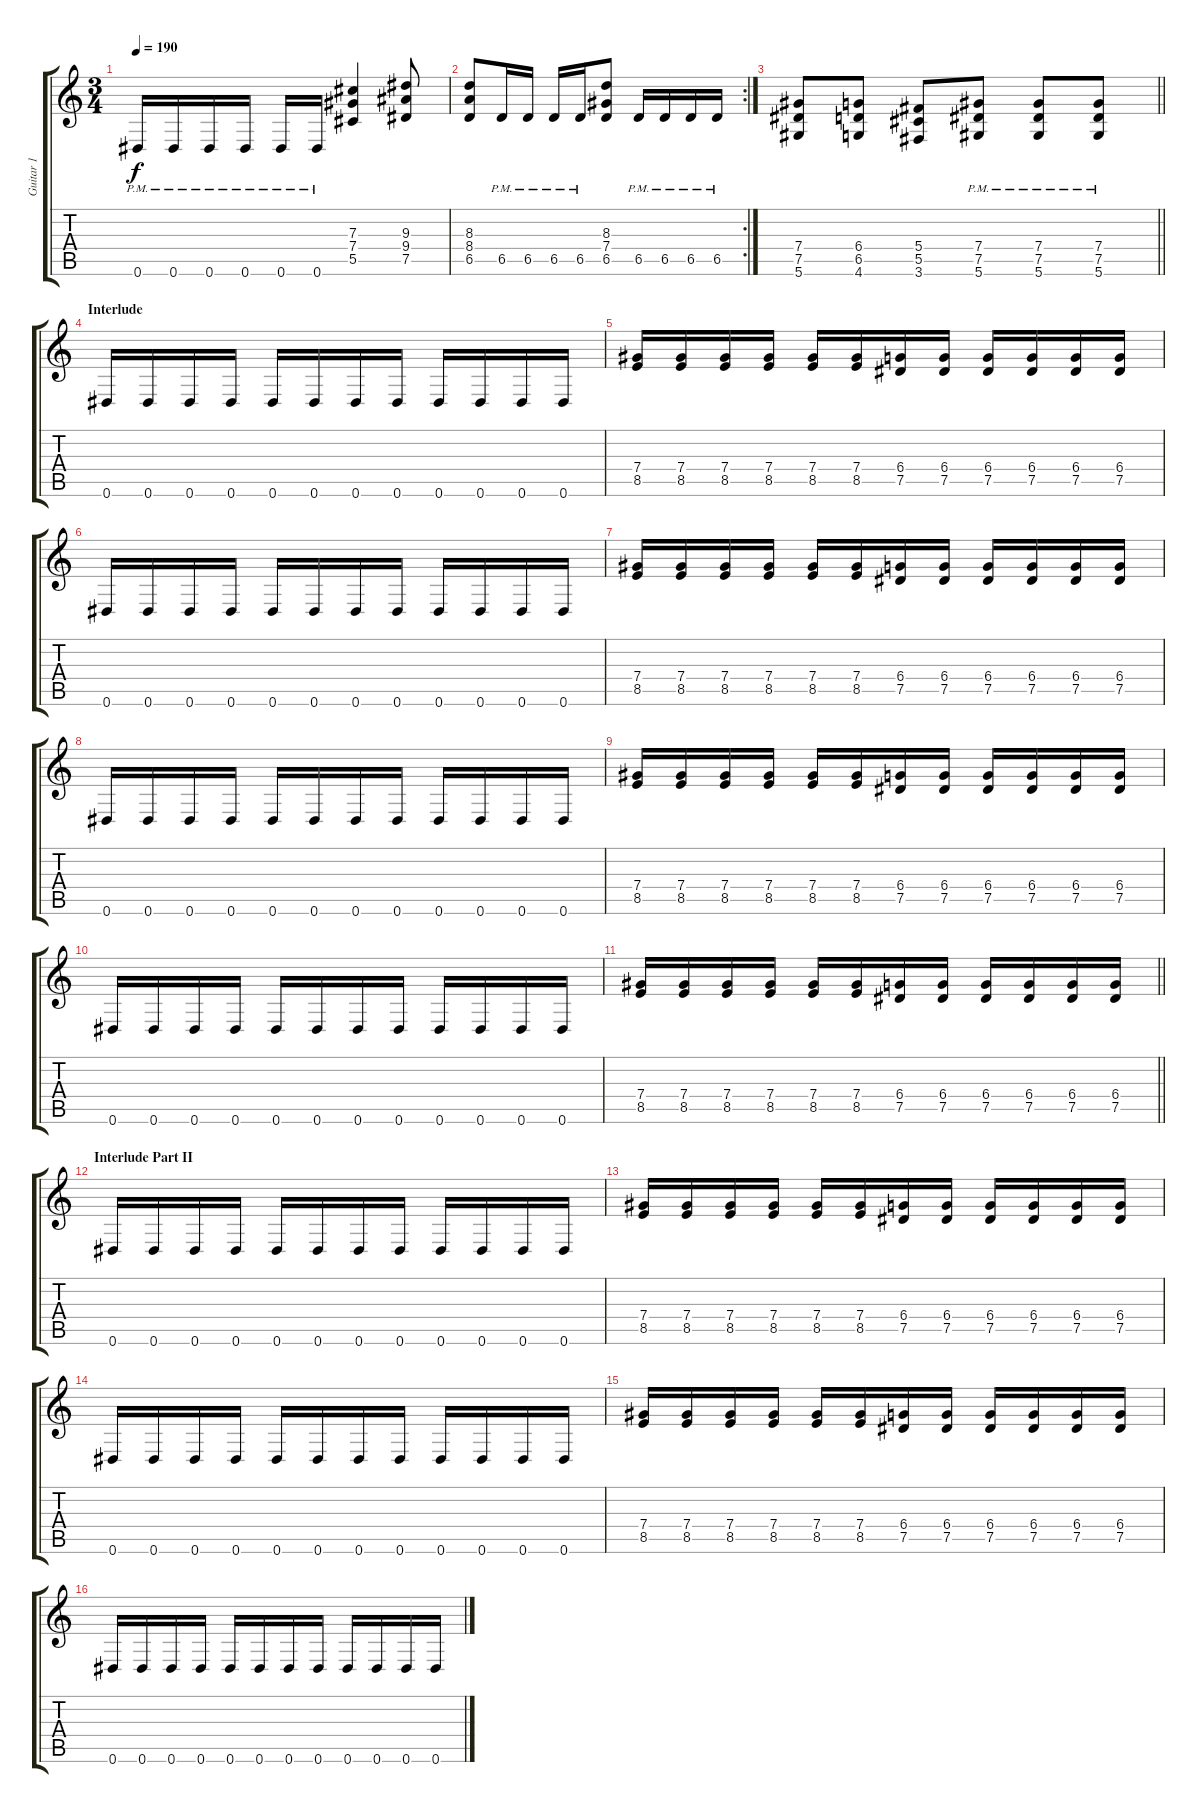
\track ("Guitar 1" "Guitar 1") {instrument distortionguitar}
\staff {score tabs}
\tuning (Eb4 Bb3 Gb3 Db3 Ab2 Eb2) {hide}
\ts (3 4)
\tempo 190
\clef g2
\ks c
0.6{pm}.16{dy f} 0.6{pm}.16 0.6{pm}.16 0.6{pm}.16 0.6{pm}.16 0.6{pm}.16 (7.3 7.4 5.5).4 (9.3 9.4 7.5).8 |
\rc 2
(8.3 8.4 6.5).8 6.5{pm}.16 6.5{pm}.16 6.5{pm}.16 6.5{pm}.16 (8.3 7.4 6.5).8 6.5{pm}.16 6.5{pm}.16 6.5{pm}.16 6.5{pm}.16 |
\barLineRight lightlight
(7.4 7.5 5.6).8 (6.4 6.5 4.6).8 (5.4 5.5 3.6).8 (7.4{pm} 7.5{pm} 5.6{pm}).8 (7.4{pm} 7.5{pm} 5.6{pm}).8 (7.4{pm} 7.5{pm} 5.6{pm}).8 |
\section ("" "Interlude")
0.6.16 0.6.16 0.6.16 0.6.16 0.6.16 0.6.16 0.6.16 0.6.16 0.6.16 0.6.16 0.6.16 0.6.16 |
(7.4 8.5).16 (7.4 8.5).16 (7.4 8.5).16 (7.4 8.5).16 (7.4 8.5).16 (7.4 8.5).16 (6.4 7.5).16 (6.4 7.5).16 (6.4 7.5).16 (6.4 7.5).16 (6.4 7.5).16 (6.4 7.5).16 |
0.6.16 0.6.16 0.6.16 0.6.16 0.6.16 0.6.16 0.6.16 0.6.16 0.6.16 0.6.16 0.6.16 0.6.16 |
(7.4 8.5).16 (7.4 8.5).16 (7.4 8.5).16 (7.4 8.5).16 (7.4 8.5).16 (7.4 8.5).16 (6.4 7.5).16 (6.4 7.5).16 (6.4 7.5).16 (6.4 7.5).16 (6.4 7.5).16 (6.4 7.5).16 |
0.6.16 0.6.16 0.6.16 0.6.16 0.6.16 0.6.16 0.6.16 0.6.16 0.6.16 0.6.16 0.6.16 0.6.16 |
(7.4 8.5).16 (7.4 8.5).16 (7.4 8.5).16 (7.4 8.5).16 (7.4 8.5).16 (7.4 8.5).16 (6.4 7.5).16 (6.4 7.5).16 (6.4 7.5).16 (6.4 7.5).16 (6.4 7.5).16 (6.4 7.5).16 |
0.6.16 0.6.16 0.6.16 0.6.16 0.6.16 0.6.16 0.6.16 0.6.16 0.6.16 0.6.16 0.6.16 0.6.16 |
\barLineRight lightlight
(7.4 8.5).16 (7.4 8.5).16 (7.4 8.5).16 (7.4 8.5).16 (7.4 8.5).16 (7.4 8.5).16 (6.4 7.5).16 (6.4 7.5).16 (6.4 7.5).16 (6.4 7.5).16 (6.4 7.5).16 (6.4 7.5).16 |
\section ("" "Interlude Part II")
0.6.16 0.6.16 0.6.16 0.6.16 0.6.16 0.6.16 0.6.16 0.6.16 0.6.16 0.6.16 0.6.16 0.6.16 |
(7.4 8.5).16 (7.4 8.5).16 (7.4 8.5).16 (7.4 8.5).16 (7.4 8.5).16 (7.4 8.5).16 (6.4 7.5).16 (6.4 7.5).16 (6.4 7.5).16 (6.4 7.5).16 (6.4 7.5).16 (6.4 7.5).16 |
0.6.16 0.6.16 0.6.16 0.6.16 0.6.16 0.6.16 0.6.16 0.6.16 0.6.16 0.6.16 0.6.16 0.6.16 |
(7.4 8.5).16 (7.4 8.5).16 (7.4 8.5).16 (7.4 8.5).16 (7.4 8.5).16 (7.4 8.5).16 (6.4 7.5).16 (6.4 7.5).16 (6.4 7.5).16 (6.4 7.5).16 (6.4 7.5).16 (6.4 7.5).16 |
0.6.16 0.6.16 0.6.16 0.6.16 0.6.16 0.6.16 0.6.16 0.6.16 0.6.16 0.6.16 0.6.16 0.6.16
